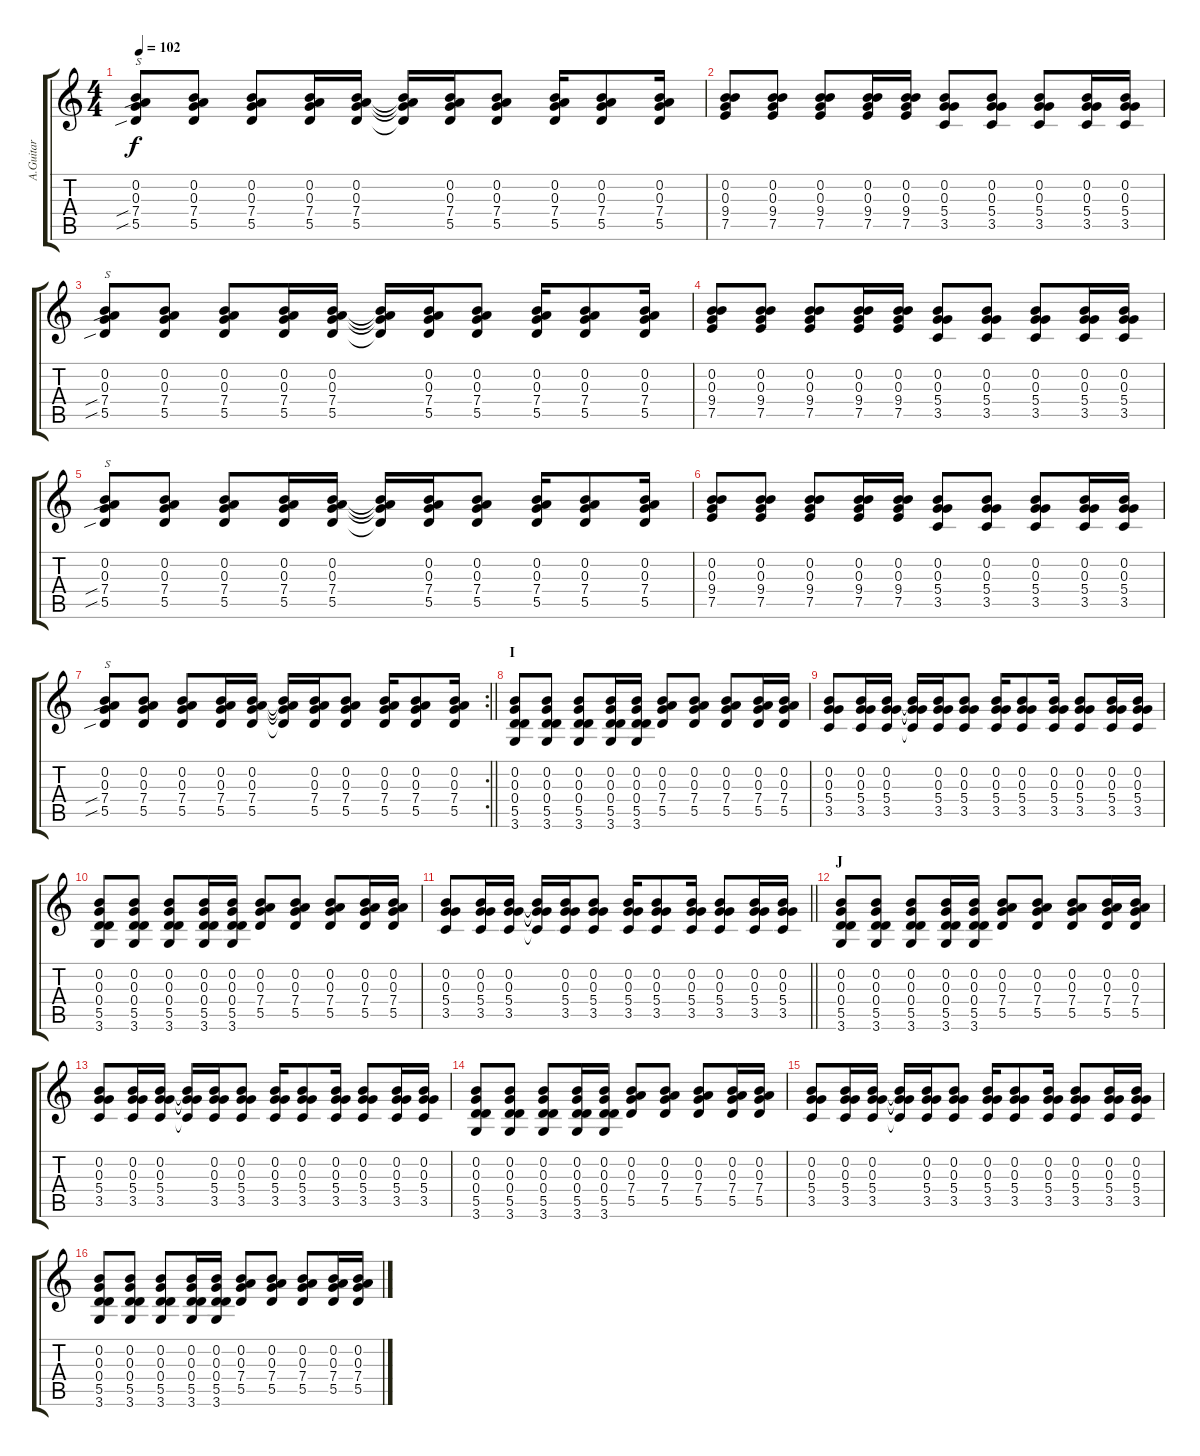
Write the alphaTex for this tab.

\track ("A.Guitar " "A.Guitar ") {instrument acousticguitarsteel}
\staff {score tabs}
\tuning (E4 B3 G3 D3 A2 E2) {hide}
\ts (4 4)
\tempo 102
\clef g2
\ks c
(0.2 0.3 7.4{sib} 5.5{sib}).8{txt "S" dy f} (0.2 0.3 7.4 5.5).8 (0.2 0.3 7.4 5.5).8 (0.2 0.3 7.4 5.5).16 (0.2 0.3 7.4 5.5).16 (0.2{t} 0.3{t} 7.4{t} 5.5{t}).16 (0.2 0.3 7.4 5.5).16 (0.2 0.3 7.4 5.5).8 (0.2 0.3 7.4 5.5).16 (0.2 0.3 7.4 5.5).8 (0.2 0.3 7.4 5.5).16 |
(0.2 0.3 9.4 7.5).8 (0.2 0.3 9.4 7.5).8 (0.2 0.3 9.4 7.5).8 (0.2 0.3 9.4 7.5).16 (0.2 0.3 9.4 7.5).16 (0.2 0.3 5.4 3.5).8 (0.2 0.3 5.4 3.5).8 (0.2 0.3 5.4 3.5).8 (0.2 0.3 5.4 3.5).16 (0.2 0.3 5.4 3.5).16 |
(0.2 0.3 7.4{sib} 5.5{sib}).8{txt "S"} (0.2 0.3 7.4 5.5).8 (0.2 0.3 7.4 5.5).8 (0.2 0.3 7.4 5.5).16 (0.2 0.3 7.4 5.5).16 (0.2{t} 0.3{t} 7.4{t} 5.5{t}).16 (0.2 0.3 7.4 5.5).16 (0.2 0.3 7.4 5.5).8 (0.2 0.3 7.4 5.5).16 (0.2 0.3 7.4 5.5).8 (0.2 0.3 7.4 5.5).16 |
(0.2 0.3 9.4 7.5).8 (0.2 0.3 9.4 7.5).8 (0.2 0.3 9.4 7.5).8 (0.2 0.3 9.4 7.5).16 (0.2 0.3 9.4 7.5).16 (0.2 0.3 5.4 3.5).8 (0.2 0.3 5.4 3.5).8 (0.2 0.3 5.4 3.5).8 (0.2 0.3 5.4 3.5).16 (0.2 0.3 5.4 3.5).16 |
(0.2 0.3 7.4{sib} 5.5{sib}).8{txt "S"} (0.2 0.3 7.4 5.5).8 (0.2 0.3 7.4 5.5).8 (0.2 0.3 7.4 5.5).16 (0.2 0.3 7.4 5.5).16 (0.2{t} 0.3{t} 7.4{t} 5.5{t}).16 (0.2 0.3 7.4 5.5).16 (0.2 0.3 7.4 5.5).8 (0.2 0.3 7.4 5.5).16 (0.2 0.3 7.4 5.5).8 (0.2 0.3 7.4 5.5).16 |
(0.2 0.3 9.4 7.5).8 (0.2 0.3 9.4 7.5).8 (0.2 0.3 9.4 7.5).8 (0.2 0.3 9.4 7.5).16 (0.2 0.3 9.4 7.5).16 (0.2 0.3 5.4 3.5).8 (0.2 0.3 5.4 3.5).8 (0.2 0.3 5.4 3.5).8 (0.2 0.3 5.4 3.5).16 (0.2 0.3 5.4 3.5).16 |
\rc 2
\barLineRight lightlight
(0.2 0.3 7.4{sib} 5.5{sib}).8{txt "S"} (0.2 0.3 7.4 5.5).8 (0.2 0.3 7.4 5.5).8 (0.2 0.3 7.4 5.5).16 (0.2 0.3 7.4 5.5).16 (0.2{t} 0.3{t} 7.4{t} 5.5{t}).16 (0.2 0.3 7.4 5.5).16 (0.2 0.3 7.4 5.5).8 (0.2 0.3 7.4 5.5).16 (0.2 0.3 7.4 5.5).8 (0.2 0.3 7.4 5.5).16 |
\section ("" "I")
(0.2 0.3 0.4 5.5 3.6).8 (0.2 0.3 0.4 5.5 3.6).8 (0.2 0.3 0.4 5.5 3.6).8 (0.2 0.3 0.4 5.5 3.6).16 (0.2 0.3 0.4 5.5 3.6).16 (0.2 0.3 7.4 5.5).8 (0.2 0.3 7.4 5.5).8 (0.2 0.3 7.4 5.5).8 (0.2 0.3 7.4 5.5).16 (0.2 0.3 7.4 5.5).16 |
(0.2 0.3 5.4 3.5).8 (0.2 0.3 5.4 3.5).16 (0.2 0.3 5.4 3.5).16 (0.2{t} 0.3{t} 5.4{t} 3.5{t}).16 (0.2 0.3 5.4 3.5).16 (0.2 0.3 5.4 3.5).8 (0.2 0.3 5.4 3.5).16 (0.2 0.3 5.4 3.5).8 (0.2 0.3 5.4 3.5).16 (0.2 0.3 5.4 3.5).8 (0.2 0.3 5.4 3.5).16 (0.2 0.3 5.4 3.5).16 |
(0.2 0.3 0.4 5.5 3.6).8 (0.2 0.3 0.4 5.5 3.6).8 (0.2 0.3 0.4 5.5 3.6).8 (0.2 0.3 0.4 5.5 3.6).16 (0.2 0.3 0.4 5.5 3.6).16 (0.2 0.3 7.4 5.5).8 (0.2 0.3 7.4 5.5).8 (0.2 0.3 7.4 5.5).8 (0.2 0.3 7.4 5.5).16 (0.2 0.3 7.4 5.5).16 |
\barLineRight lightlight
(0.2 0.3 5.4 3.5).8 (0.2 0.3 5.4 3.5).16 (0.2 0.3 5.4 3.5).16 (0.2{t} 0.3{t} 5.4{t} 3.5{t}).16 (0.2 0.3 5.4 3.5).16 (0.2 0.3 5.4 3.5).8 (0.2 0.3 5.4 3.5).16 (0.2 0.3 5.4 3.5).8 (0.2 0.3 5.4 3.5).16 (0.2 0.3 5.4 3.5).8 (0.2 0.3 5.4 3.5).16 (0.2 0.3 5.4 3.5).16 |
\section ("" "J")
(0.2 0.3 0.4 5.5 3.6).8 (0.2 0.3 0.4 5.5 3.6).8 (0.2 0.3 0.4 5.5 3.6).8 (0.2 0.3 0.4 5.5 3.6).16 (0.2 0.3 0.4 5.5 3.6).16 (0.2 0.3 7.4 5.5).8 (0.2 0.3 7.4 5.5).8 (0.2 0.3 7.4 5.5).8 (0.2 0.3 7.4 5.5).16 (0.2 0.3 7.4 5.5).16 |
(0.2 0.3 5.4 3.5).8 (0.2 0.3 5.4 3.5).16 (0.2 0.3 5.4 3.5).16 (0.2{t} 0.3{t} 5.4{t} 3.5{t}).16 (0.2 0.3 5.4 3.5).16 (0.2 0.3 5.4 3.5).8 (0.2 0.3 5.4 3.5).16 (0.2 0.3 5.4 3.5).8 (0.2 0.3 5.4 3.5).16 (0.2 0.3 5.4 3.5).8 (0.2 0.3 5.4 3.5).16 (0.2 0.3 5.4 3.5).16 |
(0.2 0.3 0.4 5.5 3.6).8 (0.2 0.3 0.4 5.5 3.6).8 (0.2 0.3 0.4 5.5 3.6).8 (0.2 0.3 0.4 5.5 3.6).16 (0.2 0.3 0.4 5.5 3.6).16 (0.2 0.3 7.4 5.5).8 (0.2 0.3 7.4 5.5).8 (0.2 0.3 7.4 5.5).8 (0.2 0.3 7.4 5.5).16 (0.2 0.3 7.4 5.5).16 |
(0.2 0.3 5.4 3.5).8 (0.2 0.3 5.4 3.5).16 (0.2 0.3 5.4 3.5).16 (0.2{t} 0.3{t} 5.4{t} 3.5{t}).16 (0.2 0.3 5.4 3.5).16 (0.2 0.3 5.4 3.5).8 (0.2 0.3 5.4 3.5).16 (0.2 0.3 5.4 3.5).8 (0.2 0.3 5.4 3.5).16 (0.2 0.3 5.4 3.5).8 (0.2 0.3 5.4 3.5).16 (0.2 0.3 5.4 3.5).16 |
(0.2 0.3 0.4 5.5 3.6).8 (0.2 0.3 0.4 5.5 3.6).8 (0.2 0.3 0.4 5.5 3.6).8 (0.2 0.3 0.4 5.5 3.6).16 (0.2 0.3 0.4 5.5 3.6).16 (0.2 0.3 7.4 5.5).8 (0.2 0.3 7.4 5.5).8 (0.2 0.3 7.4 5.5).8 (0.2 0.3 7.4 5.5).16 (0.2 0.3 7.4 5.5).16
